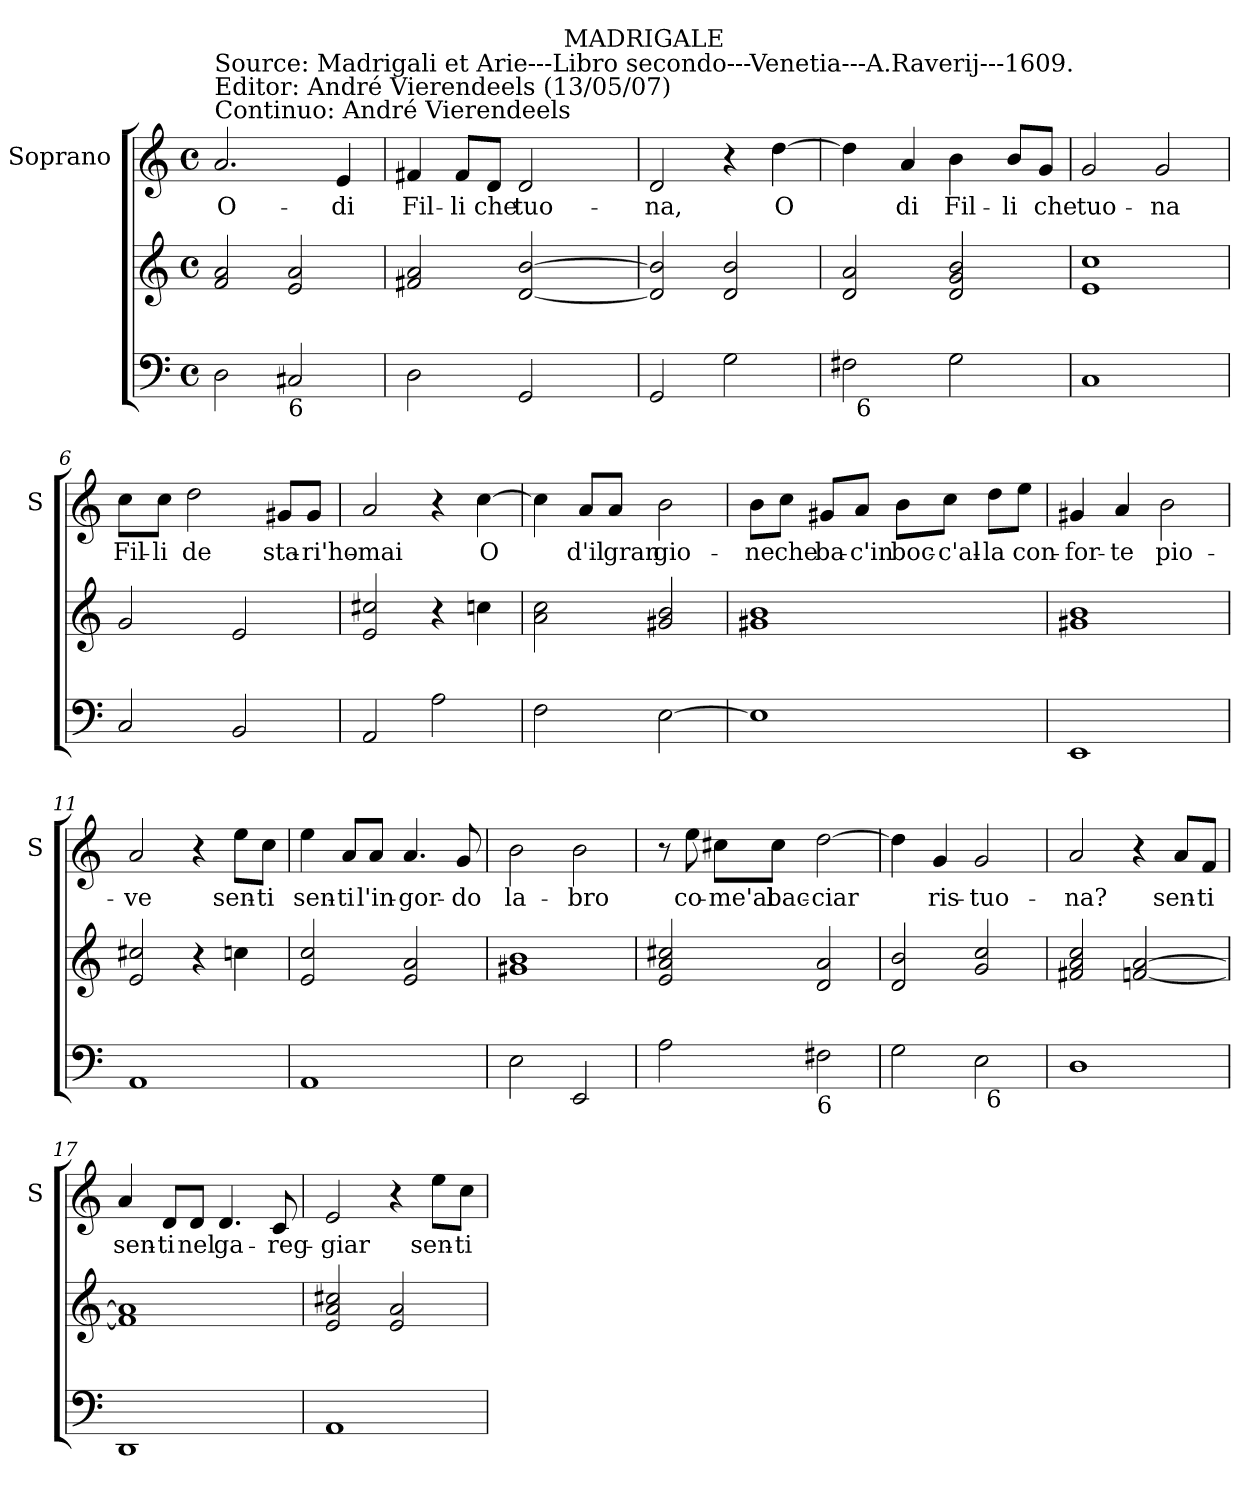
**kern	**kern	**kern	**text
*part2	*part2	*part1	*part1
*staff3	*staff2	*staff1	*staff1
*	*	*I"Soprano	*
*	*	*I'S	*
*clefF4	*clefG2	*clefG2	*
*k[]	*k[]	*k[]	*
*C:	*C:	*C:	*
*M4/4	*M4/4	*M4/4	*
*met(c)	*met(c)	*met(c)	*
=1	=1	=1	=1
!	!	!LO:TX:a:t=Source&colon; Madrigali et Arie---Libro secondo---Venetia---A.Raverij---1609.\nEditor&colon; André Vierendeels (13/05/07)\nContinuo&colon; André Vierendeels	!
2D\	2f/ 2a/	2.a/	O-
!LO:TX:b:t=6	!	!	!
2C#X/	2e/ 2a/	.	.
.	.	4e/	-di
=2	=2	=2	=2
*	*	*^	*
2D\	2f#X/ 2a/	4f#X/	2ryy	Fil-
.	.	8f#/L	.	-li
.	.	8d/J	.	che
2GG/	[2d/ [2b/	2d/	8ryy	tuo-
.	.	.	32ryy	.
!	!	!	!LO:TX:a:t=MADRIGALE	!
.	.	.	4ryy	.
.	.	.	16.ryy	.
*	*	*v	*v	*
=3	=3	=3	=3
2GG/	2d/] 2b/]	2d/	-na,
2G\	2d/ 2b/	4r	.
.	.	[4dd\	O
=4	=4	=4	=4
*^	*	*	*
2F#X\	32ryy	2d/ 2a/	4dd\]	.
!	!LO:TX:b:t=6	!	!	!
.	2ryy	.	.	.
.	.	.	4a/	di
2G\	.	2d/ 2g/ 2b/	4b\	Fil-
.	4...ryy	.	.	.
.	.	.	8b/L	-li
.	.	.	8g/J	che
*v	*v	*	*	*
=5	=5	=5	=5
1C	1e 1cc	2g/	tuo-
.	.	2g/	-na
!!LO:LB:g=z
=6	=6	=6	=6
2C/	2g/	8cc\L	Fil-
.	.	8cc\J	-li
.	.	2dd\	de
2BB/	2e/	.	.
.	.	8g#X/L	sta-
.	.	8g#/J	-ri'ho-
=7	=7	=7	=7
2AA/	2e/ 2cc#X/	2a/	-mai
2A\	4r	4r	.
.	4ccn\	[4cc\	O
=8	=8	=8	=8
2F\	2a\ 2cc\	4cc\]	.
.	.	8a/L	d'il
.	.	8a/J	gran
[2E\	2g#X/ 2b/	2b\	gio-
=9	=9	=9	=9
1E]	1g#X 1b	8b\L	-ne
.	.	8cc\J	che
.	.	8g#X/L	ba-
.	.	8a/J	-c'in
.	.	8b\L	boc-
.	.	8cc\J	-c'al-
.	.	8dd\L	-la
.	.	8ee\J	con-
!!LO:LB:g=z
=10	=10	=10	=10
1EE	1g#X 1b	4g#X/	-for-
.	.	4a/	-te
.	.	2b\	pio-
=11	=11	=11	=11
1AA	2e/ 2cc#X/	2a/	-ve
.	4r	4r	.
.	4ccn\	8ee\L	sen-
.	.	8cc\J	-ti
=12	=12	=12	=12
1AA	2e/ 2cc/	4ee\	sen-
.	.	8a/L	-ti
.	.	8a/J	l'in-
.	2e/ 2a/	4.a/	-gor-
.	.	8g/	-do
=13	=13	=13	=13
2E\	1g#X 1b	2b\	la-
2EE/	.	2b\	-bro
=14	=14	=14	=14
2A\	2e/ 2a/ 2cc#X/	8r	.
.	.	8ee\	co-
.	.	8cc#X\L	-me'al
.	.	8cc#\J	bac-
!LO:TX:b:t=6	!	!	!
2F#X\	2d/ 2a/	[2dd\	-ciar
!!LO:LB:g=z
=15	=15	=15	=15
*^	*	*	*
2G\	2ryy	2d/ 2b/	4dd\]	.
.	.	.	4g/	ris-
2E\	32ryy	2g/ 2cc/	2g/	-tuo-
!	!LO:TX:b:t=6	!	!	!
.	4...ryy	.	.	.
*v	*v	*	*	*
=16	=16	=16	=16
1D	2f#X/ 2a/ 2cc/	2a/	-na?
.	[2fn/ [2a/	4r	.
.	.	8a/L	sen-
.	.	8f/J	-ti
=17	=17	=17	=17
1DD	1f] 1a]	4a/	sen-
.	.	8d/L	-ti
.	.	8d/J	nel
.	.	4.d/	ga-
.	.	8c/	-reg-
=18	=18	=18	=18
1AA	2e/ 2a/ 2cc#X/	2e/	-giar
.	2e/ 2a/	4r	.
.	.	8ee\L	sen-
.	.	8cc\J	-ti
=	=	=	=
*-	*-	*-	*-
